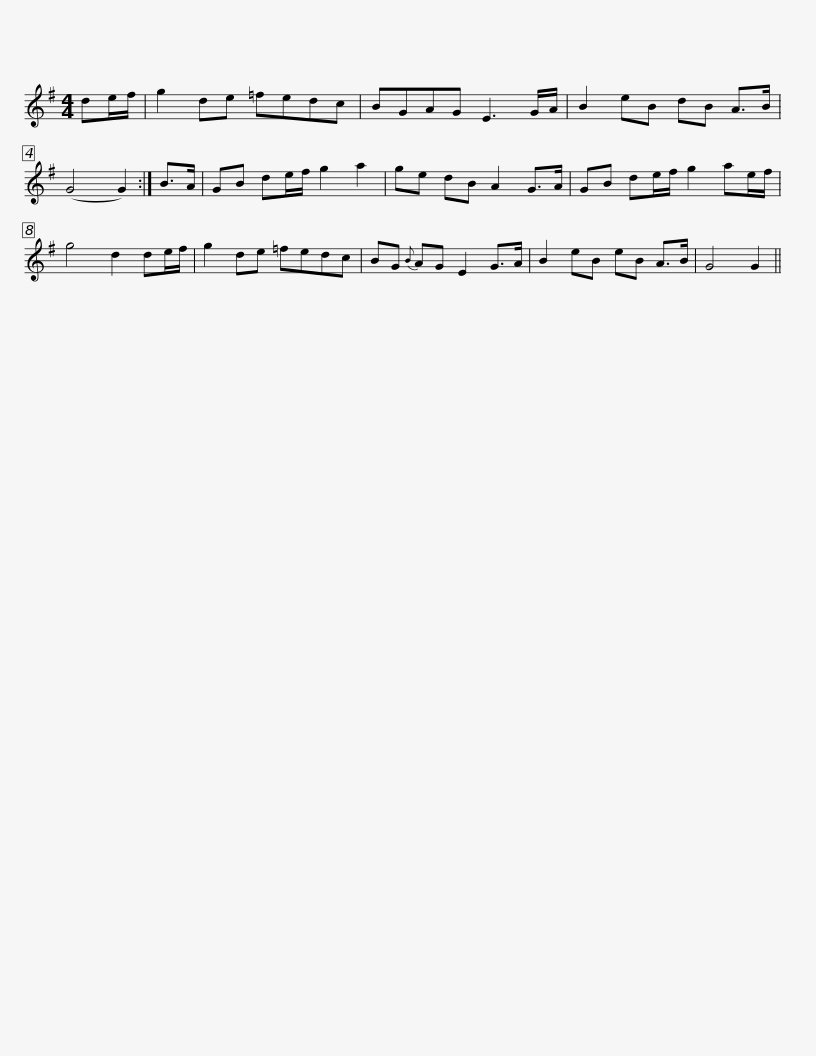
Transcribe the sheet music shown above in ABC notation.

X:1
L:1/8
M:4/4
I:linebreak $
K:G
V:1 treble
V:1
 de/f/ | g2 de =fedc | BGAG E3 G/A/ | B2 eB dB A>B | (G4 G2) :| %5
 B>A | GB de/f/ g2 a2 |$ ge dB A2 G>A | GB de/f/ g2 ae/f/ | g4 d2 de/f/ | %10
 g2 de =fedc | BG{B} AG E2 G>A | B2 eB eB A>B |$ G4 G2 || %14
